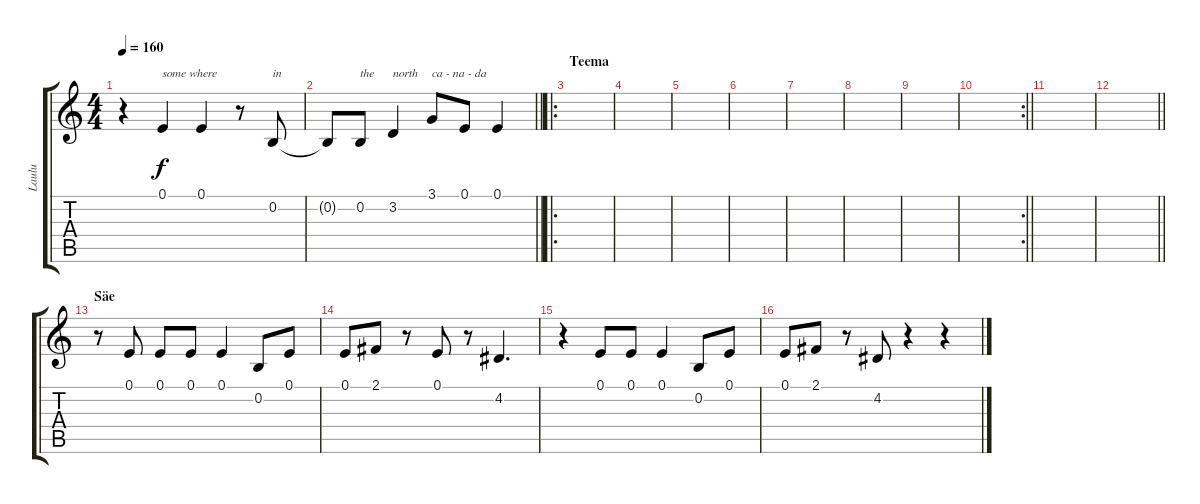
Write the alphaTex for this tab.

\track ("Laulu" "Laulu") {instrument lead6voice}
\staff {score tabs}
\tuning (E4 B3 G3 D3 A2 E2) {hide}
\ts (4 4)
\tempo 160
\clef g2
\ks c
r.4{dy f} 0.1.4{txt "some where"} 0.1.4 r.8 0.2.8{txt "in"} |
\barLineRight lightlight
0.2{t}.8 0.2.8{txt "the"} 3.2.4{txt "north"} 3.1.8{txt "ca - na - da"} 0.1.8 0.1.4 |
\ro
\section ("" "Teema")
|
|
|
|
|
|
|
\rc 2
\barLineRight lightlight
|
|
\barLineRight lightlight
|
\section ("" "Säe")
r.8 0.1.8 0.1.8 0.1.8 0.1.4 0.2.8 0.1.8 |
0.1.8 2.1.8 r.8 0.1.8 r.8 4.2.4{d} |
r.4 0.1.8 0.1.8 0.1.4 0.2.8 0.1.8 |
0.1.8 2.1.8 r.8 4.2.8 r.4 r.4
